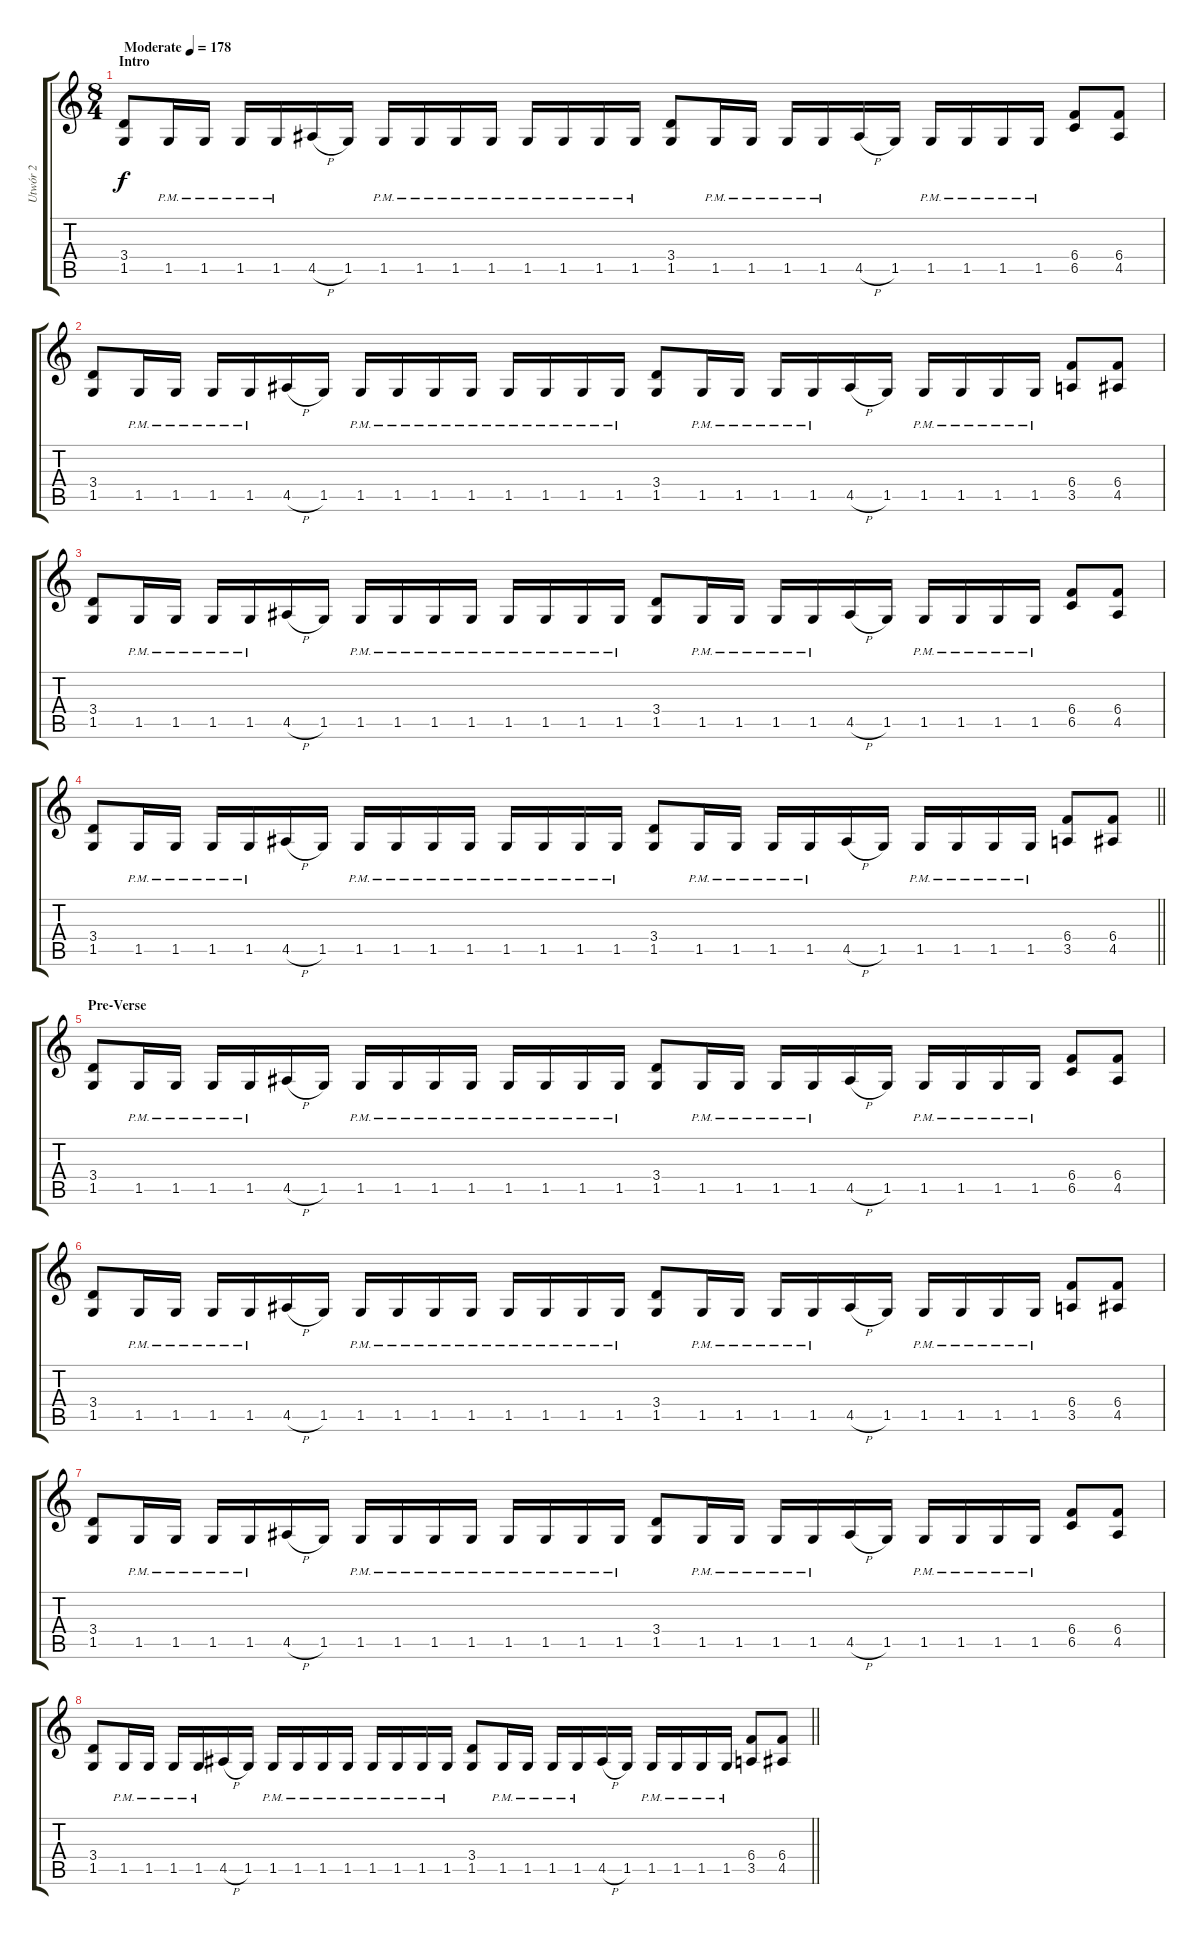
\track ("Utwór 2" "Utwór 2") {instrument distortionguitar}
\staff {score tabs}
\tuning (Db4 Ab3 E3 B2 Gb2 Db2) {hide}
\ts (8 4)
\section ("" "Intro")
\tempo (178 "Moderate")
\clef g2
\ks c
(3.4 1.5).8{dy f instrument distortionguitar} 1.5{pm}.16 1.5{pm}.16 1.5{pm}.16 1.5{pm}.16 4.5{h}.16 1.5.16 1.5{pm}.16 1.5{pm}.16 1.5{pm}.16 1.5{pm}.16 1.5{pm}.16 1.5{pm}.16 1.5{pm}.16 1.5{pm}.16 (3.4 1.5).8 1.5{pm}.16 1.5{pm}.16 1.5{pm}.16 1.5{pm}.16 4.5{h}.16 1.5.16 1.5{pm}.16 1.5{pm}.16 1.5{pm}.16 1.5{pm}.16 (6.4 6.5).8 (6.4 4.5).8 |
(3.4 1.5).8 1.5{pm}.16 1.5{pm}.16 1.5{pm}.16 1.5{pm}.16 4.5{h}.16 1.5.16 1.5{pm}.16 1.5{pm}.16 1.5{pm}.16 1.5{pm}.16 1.5{pm}.16 1.5{pm}.16 1.5{pm}.16 1.5{pm}.16 (3.4 1.5).8 1.5{pm}.16 1.5{pm}.16 1.5{pm}.16 1.5{pm}.16 4.5{h}.16 1.5.16 1.5{pm}.16 1.5{pm}.16 1.5{pm}.16 1.5{pm}.16 (6.4 3.5).8 (6.4 4.5).8 |
(3.4 1.5).8 1.5{pm}.16 1.5{pm}.16 1.5{pm}.16 1.5{pm}.16 4.5{h}.16 1.5.16 1.5{pm}.16 1.5{pm}.16 1.5{pm}.16 1.5{pm}.16 1.5{pm}.16 1.5{pm}.16 1.5{pm}.16 1.5{pm}.16 (3.4 1.5).8 1.5{pm}.16 1.5{pm}.16 1.5{pm}.16 1.5{pm}.16 4.5{h}.16 1.5.16 1.5{pm}.16 1.5{pm}.16 1.5{pm}.16 1.5{pm}.16 (6.4 6.5).8 (6.4 4.5).8 |
\barLineRight lightlight
(3.4 1.5).8 1.5{pm}.16 1.5{pm}.16 1.5{pm}.16 1.5{pm}.16 4.5{h}.16 1.5.16 1.5{pm}.16 1.5{pm}.16 1.5{pm}.16 1.5{pm}.16 1.5{pm}.16 1.5{pm}.16 1.5{pm}.16 1.5{pm}.16 (3.4 1.5).8 1.5{pm}.16 1.5{pm}.16 1.5{pm}.16 1.5{pm}.16 4.5{h}.16 1.5.16 1.5{pm}.16 1.5{pm}.16 1.5{pm}.16 1.5{pm}.16 (6.4 3.5).8 (6.4 4.5).8 |
\section ("" "Pre-Verse")
(3.4 1.5).8 1.5{pm}.16 1.5{pm}.16 1.5{pm}.16 1.5{pm}.16 4.5{h}.16 1.5.16 1.5{pm}.16 1.5{pm}.16 1.5{pm}.16 1.5{pm}.16 1.5{pm}.16 1.5{pm}.16 1.5{pm}.16 1.5{pm}.16 (3.4 1.5).8 1.5{pm}.16 1.5{pm}.16 1.5{pm}.16 1.5{pm}.16 4.5{h}.16 1.5.16 1.5{pm}.16 1.5{pm}.16 1.5{pm}.16 1.5{pm}.16 (6.4 6.5).8 (6.4 4.5).8 |
(3.4 1.5).8 1.5{pm}.16 1.5{pm}.16 1.5{pm}.16 1.5{pm}.16 4.5{h}.16 1.5.16 1.5{pm}.16 1.5{pm}.16 1.5{pm}.16 1.5{pm}.16 1.5{pm}.16 1.5{pm}.16 1.5{pm}.16 1.5{pm}.16 (3.4 1.5).8 1.5{pm}.16 1.5{pm}.16 1.5{pm}.16 1.5{pm}.16 4.5{h}.16 1.5.16 1.5{pm}.16 1.5{pm}.16 1.5{pm}.16 1.5{pm}.16 (6.4 3.5).8 (6.4 4.5).8 |
(3.4 1.5).8 1.5{pm}.16 1.5{pm}.16 1.5{pm}.16 1.5{pm}.16 4.5{h}.16 1.5.16 1.5{pm}.16 1.5{pm}.16 1.5{pm}.16 1.5{pm}.16 1.5{pm}.16 1.5{pm}.16 1.5{pm}.16 1.5{pm}.16 (3.4 1.5).8 1.5{pm}.16 1.5{pm}.16 1.5{pm}.16 1.5{pm}.16 4.5{h}.16 1.5.16 1.5{pm}.16 1.5{pm}.16 1.5{pm}.16 1.5{pm}.16 (6.4 6.5).8 (6.4 4.5).8 |
\barLineRight lightlight
(3.4 1.5).8 1.5{pm}.16 1.5{pm}.16 1.5{pm}.16 1.5{pm}.16 4.5{h}.16 1.5.16 1.5{pm}.16 1.5{pm}.16 1.5{pm}.16 1.5{pm}.16 1.5{pm}.16 1.5{pm}.16 1.5{pm}.16 1.5{pm}.16 (3.4 1.5).8 1.5{pm}.16 1.5{pm}.16 1.5{pm}.16 1.5{pm}.16 4.5{h}.16 1.5.16 1.5{pm}.16 1.5{pm}.16 1.5{pm}.16 1.5{pm}.16 (6.4 3.5).8 (6.4 4.5).8
